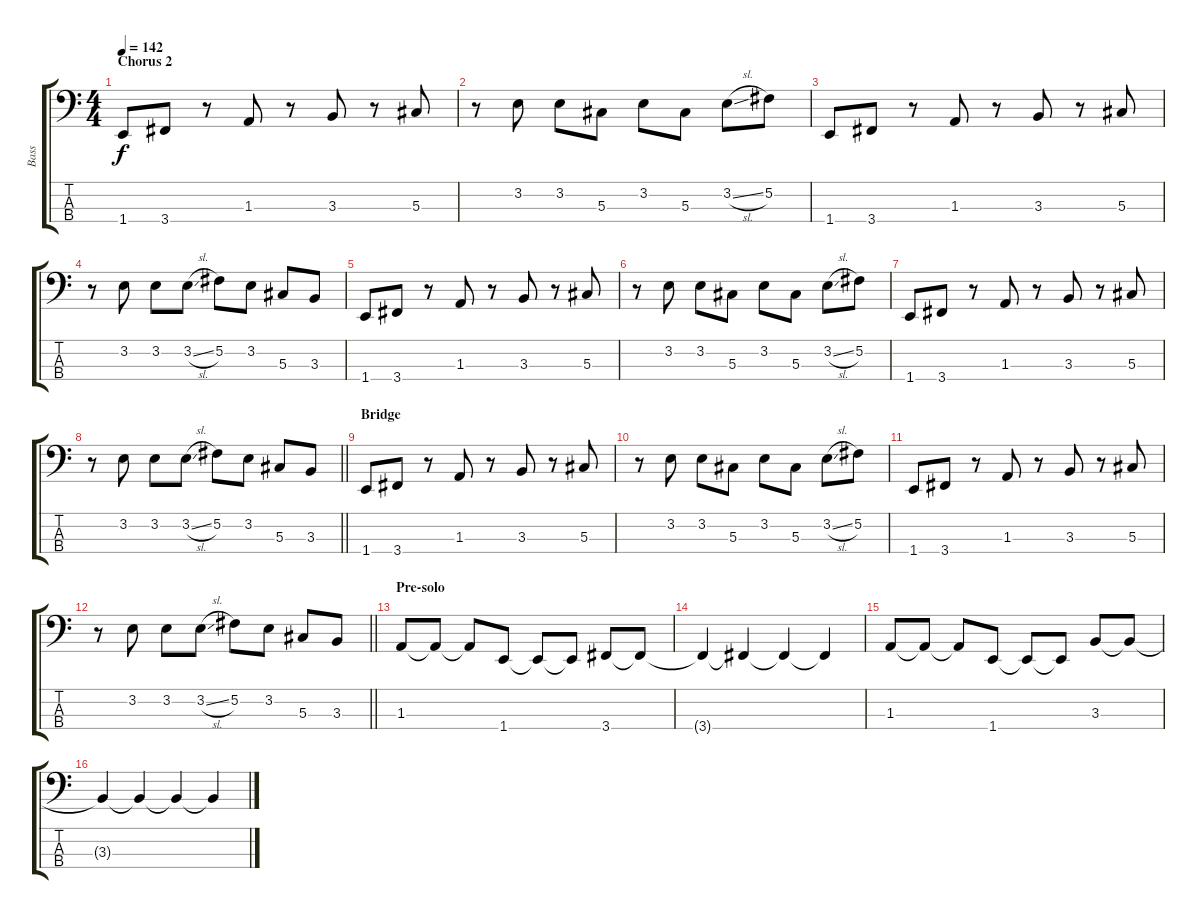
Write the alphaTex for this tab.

\track ("Bass" "Bass") {instrument electricbassfinger}
\staff {score tabs}
\tuning (Gb2 Db2 Ab1 Eb1) {hide}
\ts (4 4)
\section ("" "Chorus 2")
\tempo 142
\clef f4
\ks c
1.4.8{dy f} 3.4.8 r.8 1.3.8 r.8 3.3.8 r.8 5.3.8 |
r.8 3.2.8 3.2.8 5.3.8 3.2.8 5.3.8 3.2{sl}.8 5.2.8 |
1.4.8 3.4.8 r.8 1.3.8 r.8 3.3.8 r.8 5.3.8 |
r.8 3.2.8 3.2.8 3.2{sl}.8 5.2.8 3.2.8 5.3.8 3.3.8 |
1.4.8 3.4.8 r.8 1.3.8 r.8 3.3.8 r.8 5.3.8 |
r.8 3.2.8 3.2.8 5.3.8 3.2.8 5.3.8 3.2{sl}.8 5.2.8 |
1.4.8 3.4.8 r.8 1.3.8 r.8 3.3.8 r.8 5.3.8 |
\barLineRight lightlight
r.8 3.2.8 3.2.8 3.2{sl}.8 5.2.8 3.2.8 5.3.8 3.3.8 |
\section ("" "Bridge")
1.4.8 3.4.8 r.8 1.3.8 r.8 3.3.8 r.8 5.3.8 |
r.8 3.2.8 3.2.8 5.3.8 3.2.8 5.3.8 3.2{sl}.8 5.2.8 |
1.4.8 3.4.8 r.8 1.3.8 r.8 3.3.8 r.8 5.3.8 |
\barLineRight lightlight
r.8 3.2.8 3.2.8 3.2{sl}.8 5.2.8 3.2.8 5.3.8 3.3.8 |
\section ("" "Pre-solo")
1.3.8 1.3{t}.8 1.3{t}.8 1.4.8 1.4{t}.8 1.4{t}.8 3.4.8 3.4{t}.8 |
3.4{t}.4 3.4{t}.4 3.4{t}.4 3.4{t}.4 |
1.3.8 1.3{t}.8 1.3{t}.8 1.4.8 1.4{t}.8 1.4{t}.8 3.3.8 3.3{t}.8 |
3.3{t}.4 3.3{t}.4 3.3{t}.4 3.3{t}.4
